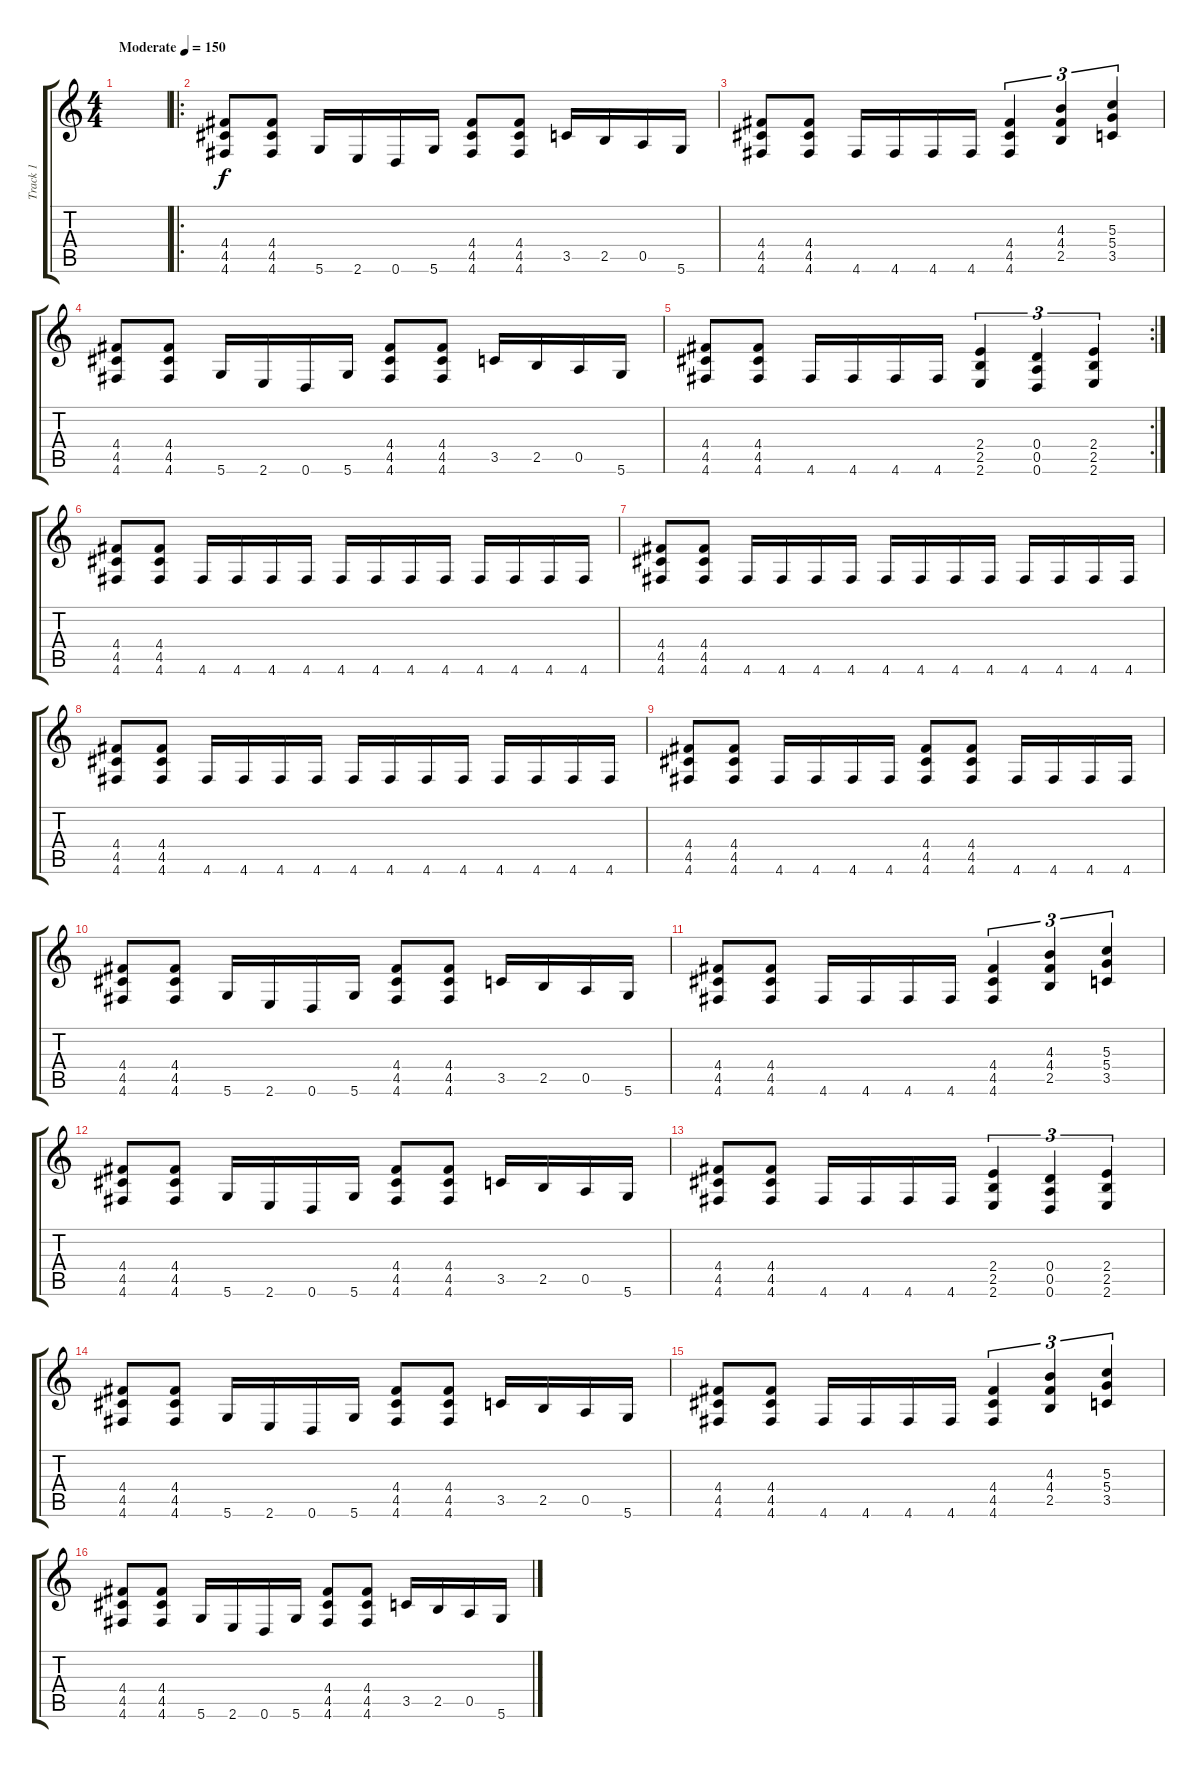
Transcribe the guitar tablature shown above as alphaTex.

\track ("Track 1" "Track 1") {instrument distortionguitar}
\staff {score tabs}
\tuning (E4 B3 G3 D3 A2 D2) {hide}
\ts (4 4)
\tempo (150 "Moderate")
\clef g2
\ks c
|
\ro
(4.4 4.5 4.6).8 (4.4 4.5 4.6).8 5.6.16 2.6.16 0.6.16 5.6.16 (4.4 4.5 4.6).8 (4.4 4.5 4.6).8 3.5.16 2.5.16 0.5.16 5.6.16 |
(4.4 4.5 4.6).8 (4.4 4.5 4.6).8 4.6.16 4.6.16 4.6.16 4.6.16 (4.4 4.5 4.6).4{tu (3 2)} (4.3 4.4 2.5).4{tu (3 2)} (5.3 5.4 3.5).4{tu (3 2)} |
(4.4 4.5 4.6).8 (4.4 4.5 4.6).8 5.6.16 2.6.16 0.6.16 5.6.16 (4.4 4.5 4.6).8 (4.4 4.5 4.6).8 3.5.16 2.5.16 0.5.16 5.6.16 |
\rc 2
(4.4 4.5 4.6).8 (4.4 4.5 4.6).8 4.6.16 4.6.16 4.6.16 4.6.16 (2.4 2.5 2.6).4{tu (3 2)} (0.4 0.5 0.6).4{tu (3 2)} (2.4 2.5 2.6).4{tu (3 2)} |
(4.4 4.5 4.6).8 (4.4 4.5 4.6).8 4.6.16 4.6.16 4.6.16 4.6.16 4.6.16 4.6.16 4.6.16 4.6.16 4.6.16 4.6.16 4.6.16 4.6.16 |
(4.4 4.5 4.6).8 (4.4 4.5 4.6).8 4.6.16 4.6.16 4.6.16 4.6.16 4.6.16 4.6.16 4.6.16 4.6.16 4.6.16 4.6.16 4.6.16 4.6.16 |
(4.4 4.5 4.6).8 (4.4 4.5 4.6).8 4.6.16 4.6.16 4.6.16 4.6.16 4.6.16 4.6.16 4.6.16 4.6.16 4.6.16 4.6.16 4.6.16 4.6.16 |
(4.4 4.5 4.6).8 (4.4 4.5 4.6).8 4.6.16 4.6.16 4.6.16 4.6.16 (4.4 4.5 4.6).8 (4.4 4.5 4.6).8 4.6.16 4.6.16 4.6.16 4.6.16 |
(4.4 4.5 4.6).8 (4.4 4.5 4.6).8 5.6.16 2.6.16 0.6.16 5.6.16 (4.4 4.5 4.6).8 (4.4 4.5 4.6).8 3.5.16 2.5.16 0.5.16 5.6.16 |
(4.4 4.5 4.6).8 (4.4 4.5 4.6).8 4.6.16 4.6.16 4.6.16 4.6.16 (4.4 4.5 4.6).4{tu (3 2)} (4.3 4.4 2.5).4{tu (3 2)} (5.3 5.4 3.5).4{tu (3 2)} |
(4.4 4.5 4.6).8 (4.4 4.5 4.6).8 5.6.16 2.6.16 0.6.16 5.6.16 (4.4 4.5 4.6).8 (4.4 4.5 4.6).8 3.5.16 2.5.16 0.5.16 5.6.16 |
(4.4 4.5 4.6).8 (4.4 4.5 4.6).8 4.6.16 4.6.16 4.6.16 4.6.16 (2.4 2.5 2.6).4{tu (3 2)} (0.4 0.5 0.6).4{tu (3 2)} (2.4 2.5 2.6).4{tu (3 2)} |
(4.4 4.5 4.6).8 (4.4 4.5 4.6).8 5.6.16 2.6.16 0.6.16 5.6.16 (4.4 4.5 4.6).8 (4.4 4.5 4.6).8 3.5.16 2.5.16 0.5.16 5.6.16 |
(4.4 4.5 4.6).8 (4.4 4.5 4.6).8 4.6.16 4.6.16 4.6.16 4.6.16 (4.4 4.5 4.6).4{tu (3 2)} (4.3 4.4 2.5).4{tu (3 2)} (5.3 5.4 3.5).4{tu (3 2)} |
(4.4 4.5 4.6).8 (4.4 4.5 4.6).8 5.6.16 2.6.16 0.6.16 5.6.16 (4.4 4.5 4.6).8 (4.4 4.5 4.6).8 3.5.16 2.5.16 0.5.16 5.6.16
